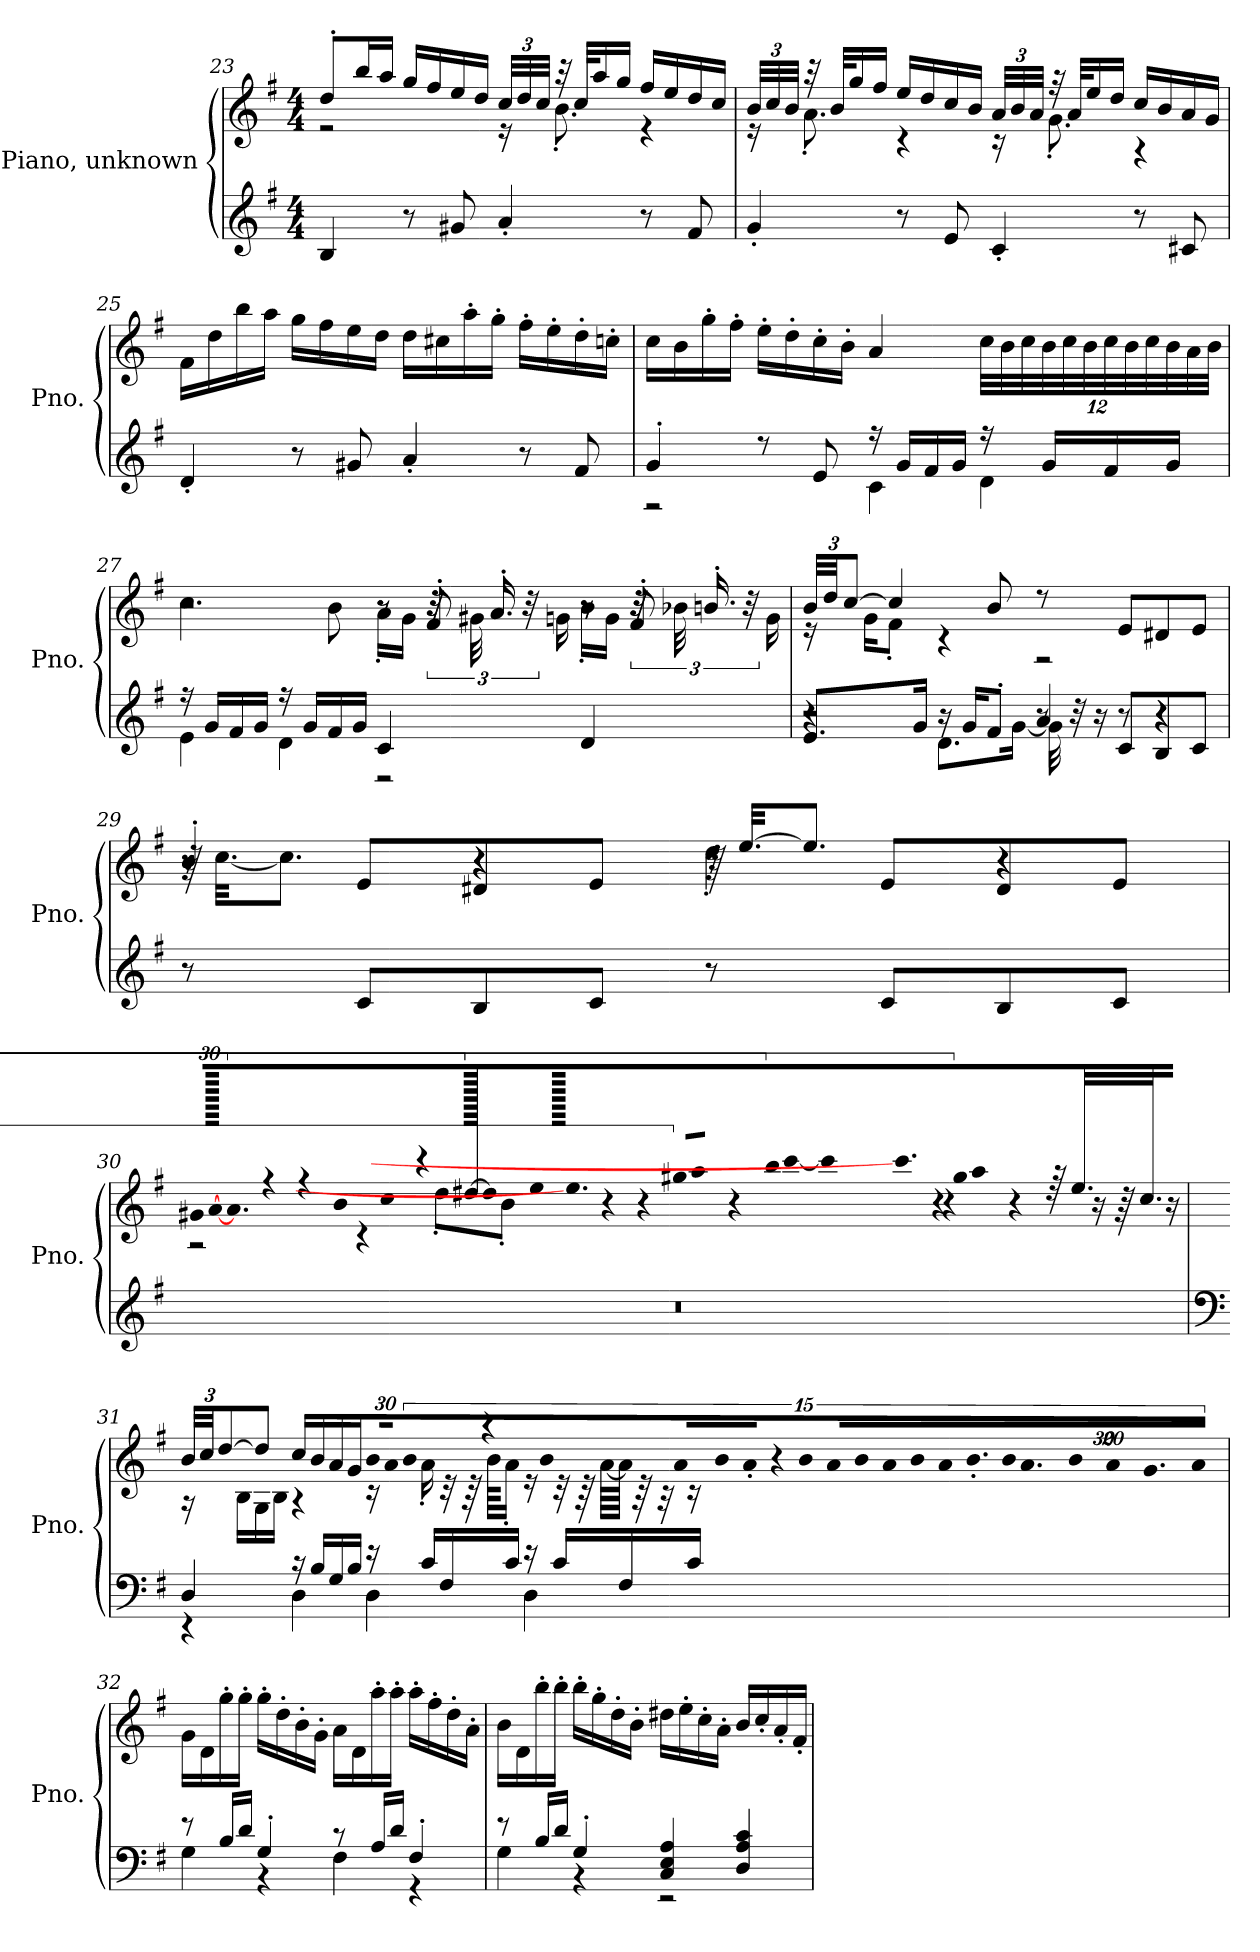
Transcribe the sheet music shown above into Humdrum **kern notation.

**kern	**kern
*part1	*part1
*staff2	*staff1
*I"Piano, unknown	*
*I'Pno.	*
!!LO:LB:g=z
*clefG2	*clefG2
*k[f#]	*k[f#]
*M4/4	*M4/4
=23	=23
*	*^
4B/	8dd'/L	2r
.	16bb/L	.
.	16aa/JJ	.
8r	16gg/LL	.
.	16ff#/	.
8g#X/	16ee/	.
.	16dd/JJ	.
*	*Xbrackettup	*
4a'/	48cc/LLL	16r
.	48dd/	.
.	48cc/JJJ	.
.	32r	8.b'\
.	32cc/KLL	.
.	16aa/	.
.	16gg/JJ	.
8r	16ff#/LL	4r
.	16ee/	.
8f#/	16dd/	.
.	16cc/JJ	.
=24	=24	=24
4g'/	48b/LLL	16r
.	48cc/	.
.	48b/JJJ	.
.	32r	8.a'\
.	32b/KLL	.
.	16gg/	.
.	16ff#/JJ	.
8r	16ee/LL	4r
.	16dd/	.
8e/	16cc/	.
.	16b/JJ	.
4c'/	48a/LLL	16r
.	48b/	.
.	48a/JJJ	.
.	32r	8.g'\
.	32a/KLL	.
.	16ee/	.
.	16dd/JJ	.
8r	16cc/LL	4r
.	16b/	.
8c#X/	16a/	.
.	16g/JJ	.
*	*v	*v
!!LO:PB:g=z
=25	=25
4d'/	16f#\LL
.	16dd\
.	16bb\
.	16aa\JJ
8r	16gg\LL
.	16ff#\
8g#X/	16ee\
.	16dd\JJ
4a'/	16dd\LL
.	16cc#X\
.	16aa'\
.	16gg'\JJ
8r	16ff#'\LL
.	16ee'\
8f#/	16dd'\
.	16ccn'\JJ
=26	=26
*^	*
4g'/	2r	16cc\LL
.	.	16b\
.	.	16gg'\
.	.	16ff#'\JJ
8r	.	16ee'\LL
.	.	16dd'\
8e/	.	16cc'\
.	.	16b'\JJ
16r	4c\	4a/
16g/LL	.	.
16f#/	.	.
16g/JJ	.	.
16r	4d\	48cc\LLL
.	.	48b\
.	.	48cc\
16g/LL	.	48b\
.	.	48cc\
.	.	48b\
16f#/	.	48cc\
.	.	48b\
.	.	48cc\
16g/JJ	.	48b\
.	.	48a\
.	.	48b\JJJ
!!LO:LB:g=z
=27	=27	=27
*	*	*^
*	*	*	*^
16r	4e\	2r	4.cc\	2r
16g/LL	.	.	.	.
16f#/	.	.	.	.
16g/JJ	.	.	.	.
16r	4d\	.	.	.
16g/LL	.	.	.	.
16f#/	.	.	8b\	.
16g/JJ	.	.	.	.
4c/	2r	8r	16a'\LL	8r
.	.	.	16g\JJ	.
*	*	*	*brackettup	*
.	.	32r	48r	8f#'/
.	.	.	48g#X\	.
.	.	16.a'/	.	.
.	.	.	48r	.
.	.	.	16gn\	.
4d/	.	8r	16b'\LL	8r
.	.	.	16g\JJ	.
.	.	32r	48r	8f#'/
.	.	.	48b-X\	.
.	.	16.bn'/	.	.
.	.	.	48r	.
.	.	.	16g\	.
*	*	*v	*v	*v
=28	=28	=28
*	*^	*
*	*	*	*Xbrackettup
*	*	*	*^
2r	4r	8.e/L	48b/LLL	16r
.	.	.	48dd/JJ	.
.	.	.	[12cc/J	.
.	.	.	.	16g\KL
.	.	.	4cc/]	8f#'\J
.	.	16g/Jk	.	.
.	8.d\L	16r	.	4r
.	.	16g/KL	.	.
.	.	8f#'/J	8b/	.
.	[16g\Jk	.	.	.
4a/	32g\]	8r	8r	2r
.	32r	.	.	.
.	16r	.	.	.
.	8r	8c/L	8e/L	.
4r	4r	8B/	8d#X/	.
.	.	8c/J	8e/J	.
*v	*v	*v	*	*
!!LO:LB:g=z
=29	=29	=29
*	*	*^
8r	4b'/	64r	8r
.	.	[32.cc\KKL	.
.	.	8.cc\J]	.
8c/L	.	.	8e/L
8B/	4r	4r	8d#X/
8c/J	.	.	8e/J
8r	64r	4dd'\	8r
.	[32.ee/KKL	.	.
.	8.ee/J]	.	.
8c/L	.	.	8e/L
8B/	4r	4r	8d#/
8c/J	.	.	8e/J
*	*v	*v	*v
!!LO:LB:g=z
=30	=30
*	*brackettup
*	*^
*	*	*^
!	!LO:N:vis=64	!	!
*	*	*v	*v
1r	960%17g#X/LLLL	2r
!	!LO:N:vis=64	!
.	[960%17a/J	.
.	1920ryy	.
!	!LO:N:vis=32.	!
.	1920%103a/JJJ]	.
!	!LO:N:vis=64	!
.	960%17r	.
!	!LO:N:vis=64	!
.	960%17r	.
!	!LO:N:vis=64	!
.	960%17b/KKLL	.
!	!LO:N:vis=16	!
.	1920%137cc/JJ	.
!	!LO:N:vis=32	!
.	640%23r	.
.	[1920dd#X/	.
.	640%11dd#/LLL]	.
!	!LO:N:vis=64	!
.	[960%17ee/J	.
.	1920ryy	.
!	!LO:N:vis=32.	!
.	1920%103ee/JJJ]	.
!	!LO:N:vis=64	!
.	960%17r	.
!	!LO:N:vis=64	!
.	960%17r	.
!	!LO:N:vis=64	!
.	960%17gg#X/KKLL	.
!	!LO:N:vis=16	!
.	1920%137aa/JJ	.
!	!LO:N:vis=32	!
.	640%23r	.
!	!LO:N:vis=64	!
.	960%17bb/LLLL	4r
.	[1920ccc/	.
.	640%11ccc/_	.
.	1920ryy	.
!	!LO:N:vis=32.	!
.	1920%103ccc/JJJ]	.
!	!LO:N:vis=64	!
.	960%17r	.
!	!LO:N:vis=64	!
.	960%17r	.
!	!LO:N:vis=64	!
.	960%17gg#/KKLL	.
!	!LO:N:vis=16	!
.	1920%137aa/JJ	.
!	!LO:N:vis=32	!
.	640%23r	.
.	64r	8dd#'\L
.	32.ee/	.
.	16r	.
.	64r	8b'\J
.	32.cc/	.
.	16r	.
!!LO:LB:g=z	!!
=31	=31	=31
*clefF4	*	*
*^	*	*
*	*	*Xbrackettup	*
4D/	4r	48b/LLL	16r
.	.	48cc/JJ	.
.	.	[12dd/	.
.	.	.	16B\LL
.	.	8dd/J]	16G\
.	.	.	16B\JJ
16r	4D\	16cc/LL	4r
16B/LL	.	16b/	.
16G/	.	16a/	.
16B/JJ	.	16g/	.
*	*	*brackettup	*
!	!	!LO:N:vis=64	!
16r	4D\	960%17b/LL	16r
!	!	!LO:N:vis=64	!
.	.	960%17a/J	.
.	.	1920ryy	.
!	!	!LO:N:vis=32	!
.	.	640%23b/JJJ	.
16c/LL	.	.	16a'\
!	!	!LO:N:vis=64	!
.	.	960%17r	.
!	!	!LO:N:vis=64	!
.	.	960%17b/	.
!	!	!LO:N:vis=64	!
.	.	960%17a/LLLL	.
!	!	!LO:N:vis=64	!
16F#/	.	960%17b/J	32r
!	!	!LO:N:vis=32	!
.	.	640%23a'/JJJ	.
.	.	.	64r
.	.	.	64b\KKLL
!	!	!LO:N:vis=32	!
.	.	640%23r	.
16c/JJ	.	.	16a'\JJ
!	!	!LO:N:vis=64	!
.	.	960%17b/	.
!	!	!LO:N:vis=64	!
.	.	960%17a/LLLL	.
16r	4D\	64b/J	16r
.	.	32a/	.
.	.	64b/L	.
16c/LL	.	64a/J	32r
.	.	32.b'/	.
.	.	.	64r
.	.	.	[64a\LLLL
*	*	*Xbrackettup	*
!	!	!LO:N:vis=64	!
16F#/	.	960%17b/L	64a\JJJJ]
.	.	.	64r
!	!	!LO:N:vis=64.	!
.	.	640%17a/	.
.	.	.	32r
.	.	1920ryy	.
!	!	!LO:N:vis=64	!
.	.	960%17b/	.
!	!	!LO:N:vis=64	!
16c/JJ	.	960%17a/	16r
!	!	!LO:N:vis=64.	!
.	.	640%17g/	.
.	.	1920ryy	.
!	!	!LO:N:vis=64	!
.	.	960%17a/JJJJ	.
*	*	*v	*v
!!LO:LB:g=z
=32	=32	=32
8r	4G\	16g\LL
.	.	16d\
16B/LL	.	16gg'\
16d/JJ	.	16gg'\JJ
4G'/	4r	16gg'\LL
.	.	16dd'\
.	.	16b'\
.	.	16g'\JJ
8r	4F#\	16a\LL
.	.	16d\
16A/LL	.	16aa'\
16d/JJ	.	16aa'\JJ
4F#'/	4r	16aa'\LL
.	.	16ff#'\
.	.	16dd'\
.	.	16a'\JJ
=33	=33	=33
8r	4G\	16b\LL
.	.	16d\
16B/LL	.	16bb'\
16d/JJ	.	16bb'\JJ
4G'/	4r	16bb'\LL
.	.	16gg'\
.	.	16dd'\
.	.	16b'\JJ
4C/ 4E/ 4A/	2r	16dd#X\LL
.	.	16ee'\
.	.	16cc'\
.	.	16a'\JJ
4D/ 4A/ 4c/	.	16b/LL
.	.	16cc'/
.	.	16a'/
.	.	16f#'/JJ
*v	*v	*
=	=
*-	*-
